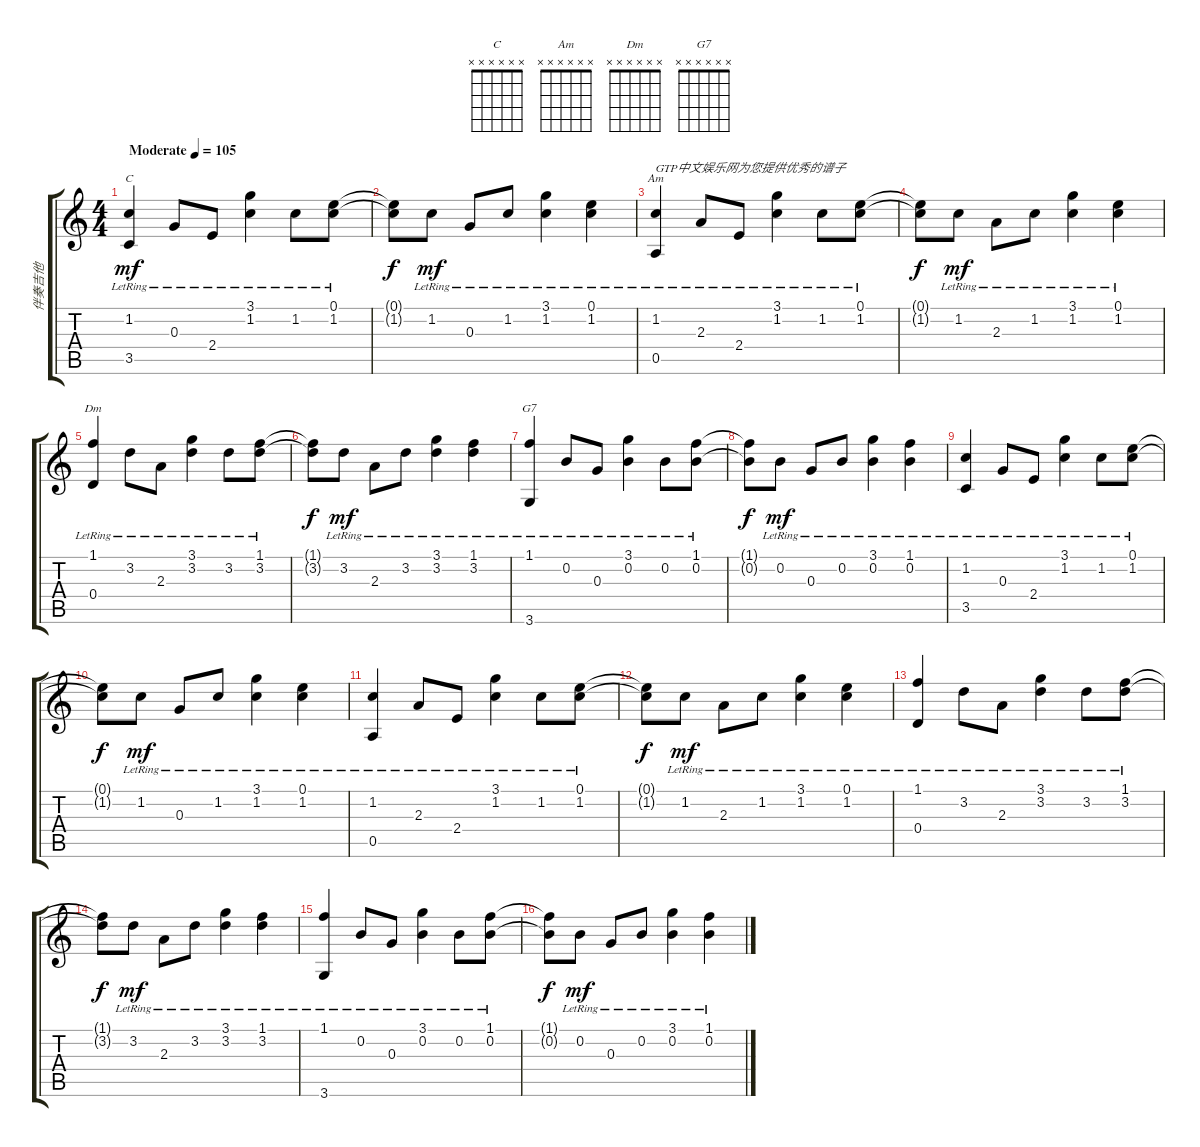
\track ("伴奏吉他" "伴奏吉他") {instrument acousticguitarnylon}
\staff {score tabs}
\tuning (E4 B3 G3 D3 A2 E2) {hide}
\chord ("C" x x x x x x)
\chord ("Am" x x x x x x)
\chord ("Dm" x x x x x x)
\chord ("G7" x x x x x x)
\ts (4 4)
\tempo (105 "Moderate")
\clef g2
\ks c
(1.2{lr} 3.5{lr}).4{ch "C" dy mf instrument acousticguitarnylon} 0.3{lr}.8 2.4{lr}.8 (3.1{lr} 1.2{lr}).4 1.2{lr}.8 (0.1{lr} 1.2{lr}).8 |
(0.1{t} 1.2{t}).8{dy f} 1.2{lr}.8{dy mf beam split} 0.3{lr}.8 1.2{lr}.8 (3.1{lr} 1.2{lr}).4 (0.1{lr} 1.2{lr}).4 |
(1.2{lr} 0.5{lr}).4{ch "Am" txt "GTP中文娱乐网为您提供优秀的谱子"} 2.3{lr}.8 2.4{lr}.8 (3.1{lr} 1.2{lr}).4 1.2{lr}.8 (0.1{lr} 1.2{lr}).8 |
(0.1{t} 1.2{t}).8{dy f} 1.2{lr}.8{dy mf beam split} 2.3{lr}.8 1.2{lr}.8 (3.1{lr} 1.2{lr}).4 (0.1{lr} 1.2{lr}).4 |
(1.1{lr} 0.4{lr}).4{ch "Dm"} 3.2{lr}.8 2.3{lr}.8 (3.1{lr} 3.2{lr}).4 3.2{lr}.8 (1.1{lr} 3.2{lr}).8 |
(1.1{t} 3.2{t}).8{dy f} 3.2{lr}.8{dy mf beam split} 2.3{lr}.8 3.2{lr}.8 (3.1{lr} 3.2{lr}).4 (1.1{lr} 3.2{lr}).4 |
(1.1{lr} 3.6{lr}).4{ch "G7"} 0.2{lr}.8 0.3{lr}.8 (3.1{lr} 0.2{lr}).4 0.2{lr}.8 (1.1{lr} 0.2{lr}).8 |
(1.1{t} 0.2{t}).8{dy f} 0.2{lr}.8{dy mf beam split} 0.3{lr}.8 0.2{lr}.8 (3.1{lr} 0.2{lr}).4 (1.1{lr} 0.2{lr}).4 |
(1.2{lr} 3.5{lr}).4 0.3{lr}.8 2.4{lr}.8 (3.1{lr} 1.2{lr}).4 1.2{lr}.8 (0.1{lr} 1.2{lr}).8 |
(0.1{t} 1.2{t}).8{dy f} 1.2{lr}.8{dy mf beam split} 0.3{lr}.8 1.2{lr}.8 (3.1{lr} 1.2{lr}).4 (0.1{lr} 1.2{lr}).4 |
(1.2{lr} 0.5{lr}).4 2.3{lr}.8 2.4{lr}.8 (3.1{lr} 1.2{lr}).4 1.2{lr}.8 (0.1{lr} 1.2{lr}).8 |
(0.1{t} 1.2{t}).8{dy f} 1.2{lr}.8{dy mf beam split} 2.3{lr}.8 1.2{lr}.8 (3.1{lr} 1.2{lr}).4 (0.1{lr} 1.2{lr}).4 |
(1.1{lr} 0.4{lr}).4 3.2{lr}.8 2.3{lr}.8 (3.1{lr} 3.2{lr}).4 3.2{lr}.8 (1.1{lr} 3.2{lr}).8 |
(1.1{t} 3.2{t}).8{dy f} 3.2{lr}.8{dy mf beam split} 2.3{lr}.8 3.2{lr}.8 (3.1{lr} 3.2{lr}).4 (1.1{lr} 3.2{lr}).4 |
(1.1{lr} 3.6{lr}).4 0.2{lr}.8 0.3{lr}.8 (3.1{lr} 0.2{lr}).4 0.2{lr}.8 (1.1{lr} 0.2{lr}).8 |
(1.1{t} 0.2{t}).8{dy f} 0.2{lr}.8{dy mf beam split} 0.3{lr}.8 0.2{lr}.8 (3.1{lr} 0.2{lr}).4 (1.1{lr} 0.2{lr}).4
